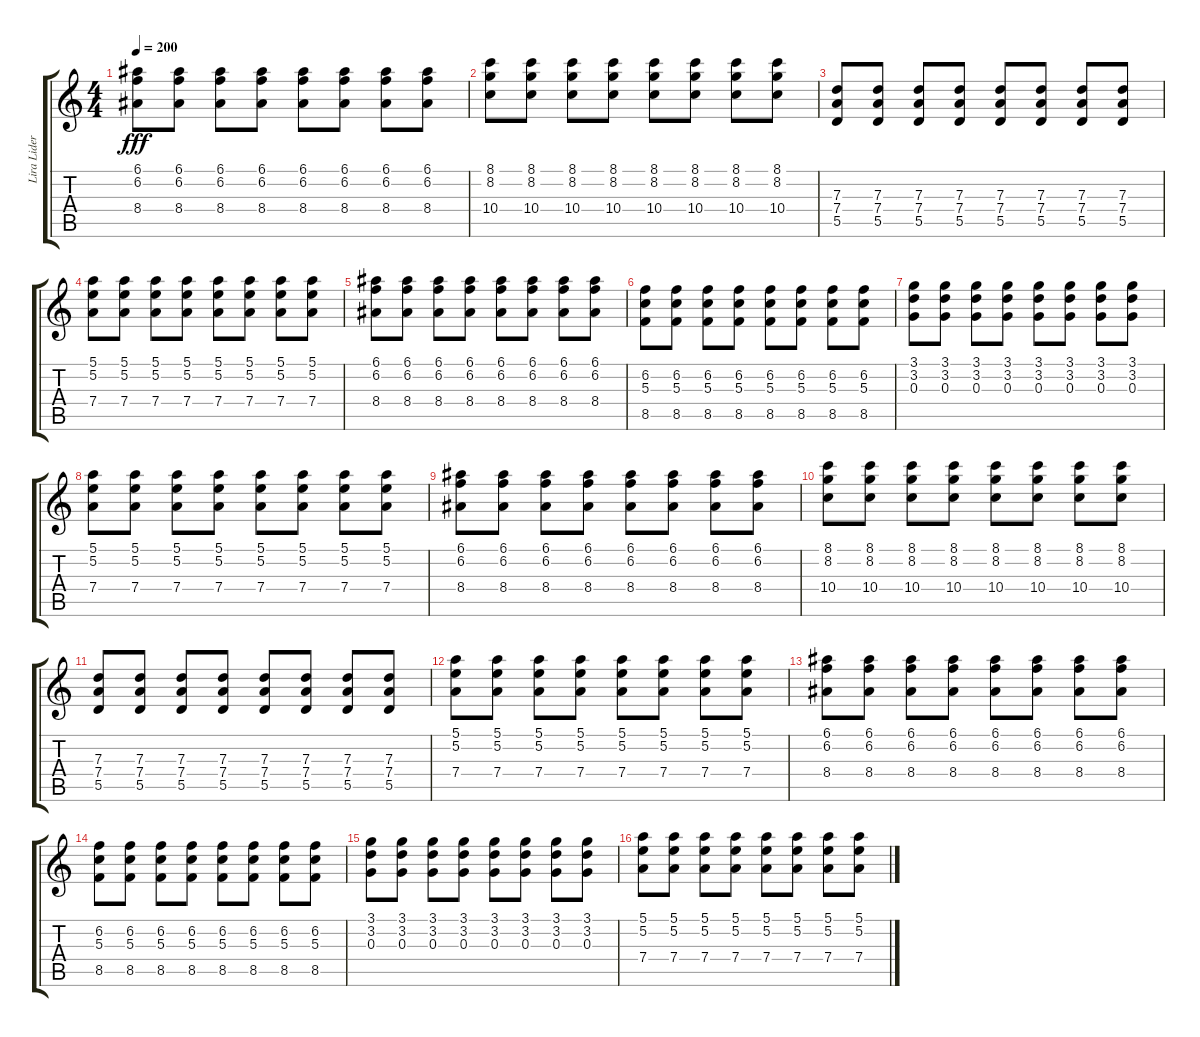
\track ("Lira Lider" "Lira Lider") {instrument distortionguitar}
\staff {score tabs}
\tuning (E4 B3 G3 D3 A2 E2) {hide}
\ts (4 4)
\tempo 200
\clef g2
\ks c
(6.1 6.2 8.4).8{dy fff} (6.1 6.2 8.4).8 (6.1 6.2 8.4).8 (6.1 6.2 8.4).8 (6.1 6.2 8.4).8 (6.1 6.2 8.4).8 (6.1 6.2 8.4).8 (6.1 6.2 8.4).8 |
(8.1 8.2 10.4).8 (8.1 8.2 10.4).8 (8.1 8.2 10.4).8 (8.1 8.2 10.4).8 (8.1 8.2 10.4).8 (8.1 8.2 10.4).8 (8.1 8.2 10.4).8 (8.1 8.2 10.4).8 |
(7.3 7.4 5.5).8 (7.3 7.4 5.5).8 (7.3 7.4 5.5).8 (7.3 7.4 5.5).8 (7.3 7.4 5.5).8 (7.3 7.4 5.5).8 (7.3 7.4 5.5).8 (7.3 7.4 5.5).8 |
(5.1 5.2 7.4).8 (5.1 5.2 7.4).8 (5.1 5.2 7.4).8 (5.1 5.2 7.4).8 (5.1 5.2 7.4).8 (5.1 5.2 7.4).8 (5.1 5.2 7.4).8 (5.1 5.2 7.4).8 |
(6.1 6.2 8.4).8 (6.1 6.2 8.4).8 (6.1 6.2 8.4).8 (6.1 6.2 8.4).8 (6.1 6.2 8.4).8 (6.1 6.2 8.4).8 (6.1 6.2 8.4).8 (6.1 6.2 8.4).8 |
(6.2 5.3 8.5).8 (6.2 5.3 8.5).8 (6.2 5.3 8.5).8 (6.2 5.3 8.5).8 (6.2 5.3 8.5).8 (6.2 5.3 8.5).8 (6.2 5.3 8.5).8 (6.2 5.3 8.5).8 |
(3.1 3.2 0.3).8 (3.1 3.2 0.3).8 (3.1 3.2 0.3).8 (3.1 3.2 0.3).8 (3.1 3.2 0.3).8 (3.1 3.2 0.3).8 (3.1 3.2 0.3).8 (3.1 3.2 0.3).8 |
(5.1 5.2 7.4).8 (5.1 5.2 7.4).8 (5.1 5.2 7.4).8 (5.1 5.2 7.4).8 (5.1 5.2 7.4).8 (5.1 5.2 7.4).8 (5.1 5.2 7.4).8 (5.1 5.2 7.4).8 |
(6.1 6.2 8.4).8 (6.1 6.2 8.4).8 (6.1 6.2 8.4).8 (6.1 6.2 8.4).8 (6.1 6.2 8.4).8 (6.1 6.2 8.4).8 (6.1 6.2 8.4).8 (6.1 6.2 8.4).8 |
(8.1 8.2 10.4).8 (8.1 8.2 10.4).8 (8.1 8.2 10.4).8 (8.1 8.2 10.4).8 (8.1 8.2 10.4).8 (8.1 8.2 10.4).8 (8.1 8.2 10.4).8 (8.1 8.2 10.4).8 |
(7.3 7.4 5.5).8 (7.3 7.4 5.5).8 (7.3 7.4 5.5).8 (7.3 7.4 5.5).8 (7.3 7.4 5.5).8 (7.3 7.4 5.5).8 (7.3 7.4 5.5).8 (7.3 7.4 5.5).8 |
(5.1 5.2 7.4).8 (5.1 5.2 7.4).8 (5.1 5.2 7.4).8 (5.1 5.2 7.4).8 (5.1 5.2 7.4).8 (5.1 5.2 7.4).8 (5.1 5.2 7.4).8 (5.1 5.2 7.4).8 |
(6.1 6.2 8.4).8 (6.1 6.2 8.4).8 (6.1 6.2 8.4).8 (6.1 6.2 8.4).8 (6.1 6.2 8.4).8 (6.1 6.2 8.4).8 (6.1 6.2 8.4).8 (6.1 6.2 8.4).8 |
(6.2 5.3 8.5).8 (6.2 5.3 8.5).8 (6.2 5.3 8.5).8 (6.2 5.3 8.5).8 (6.2 5.3 8.5).8 (6.2 5.3 8.5).8 (6.2 5.3 8.5).8 (6.2 5.3 8.5).8 |
(3.1 3.2 0.3).8 (3.1 3.2 0.3).8 (3.1 3.2 0.3).8 (3.1 3.2 0.3).8 (3.1 3.2 0.3).8 (3.1 3.2 0.3).8 (3.1 3.2 0.3).8 (3.1 3.2 0.3).8 |
(5.1 5.2 7.4).8 (5.1 5.2 7.4).8 (5.1 5.2 7.4).8 (5.1 5.2 7.4).8 (5.1 5.2 7.4).8 (5.1 5.2 7.4).8 (5.1 5.2 7.4).8 (5.1 5.2 7.4).8
